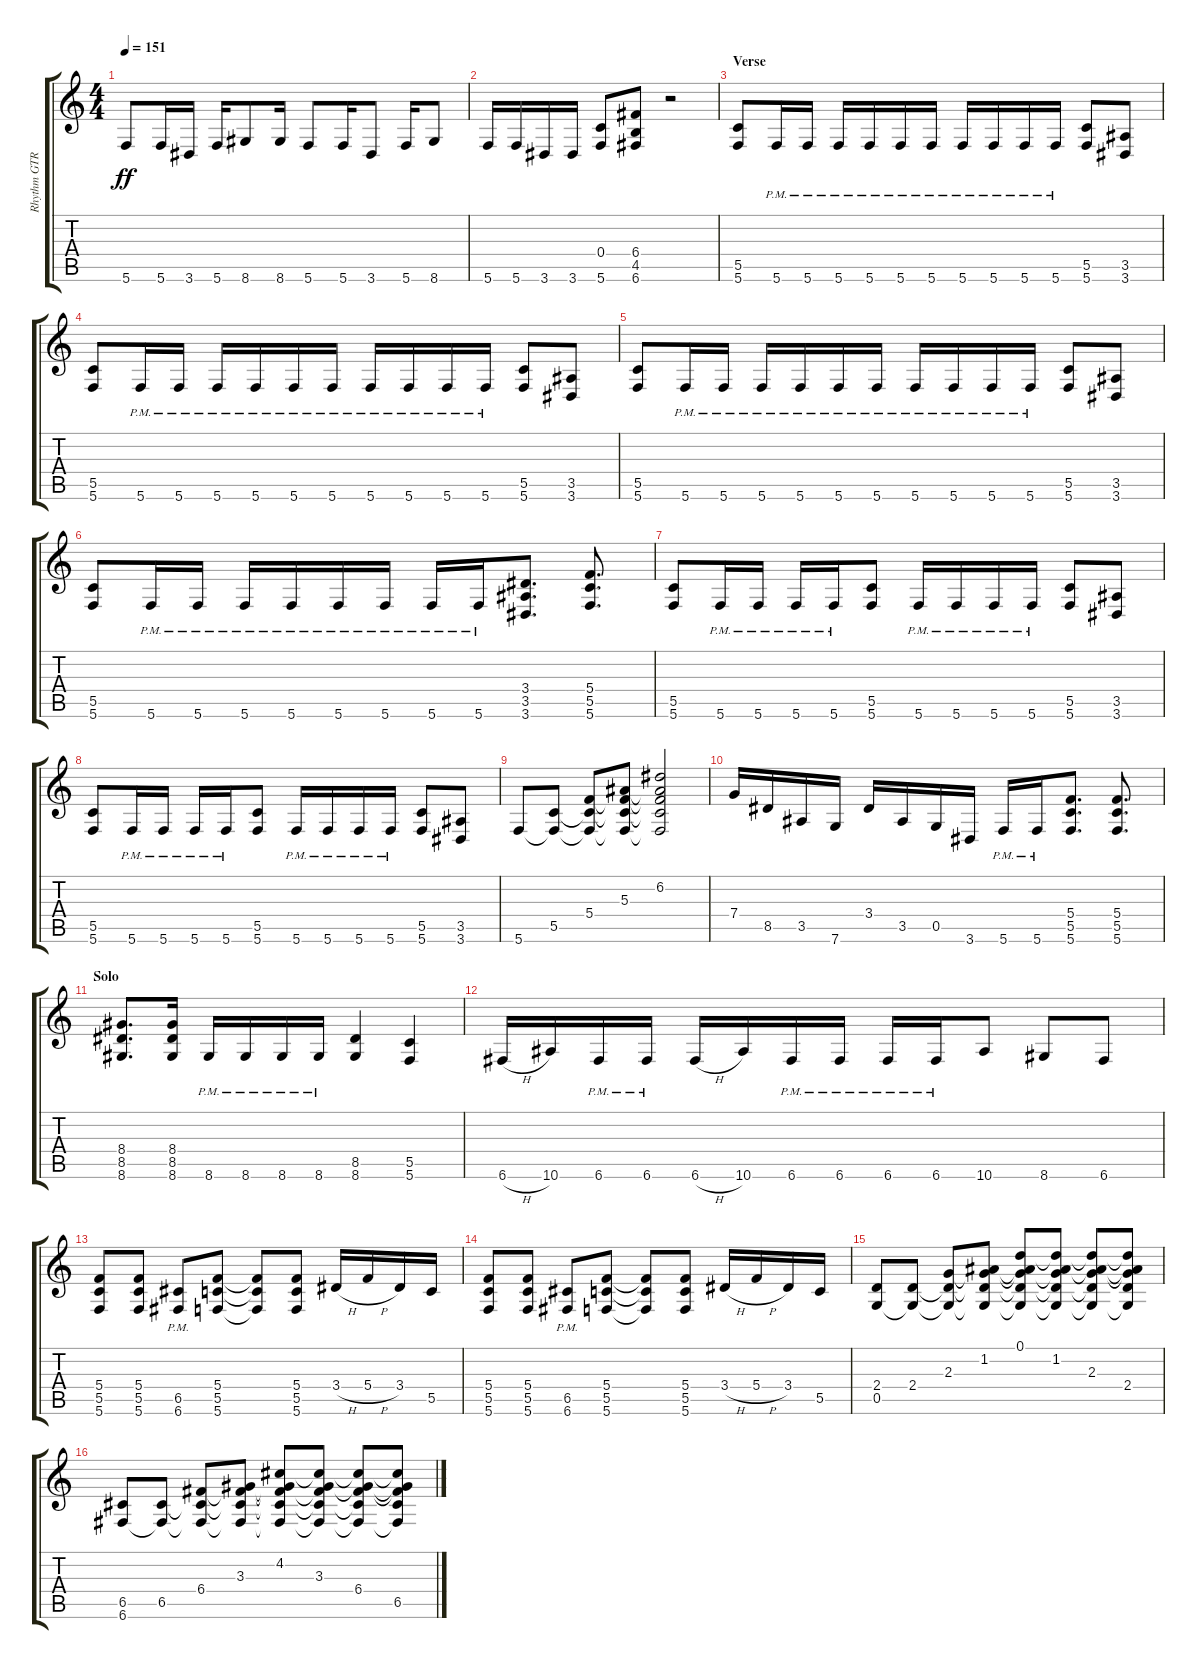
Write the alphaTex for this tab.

\track ("Rhythm GTR 1" "Rhythm GTR") {instrument overdrivenguitar}
\staff {score tabs}
\tuning (D4 A3 F3 C3 G2 C2) {hide}
\ts (4 4)
\tempo 151
\clef g2
\ks aminor
5.6.8{dy ff} 5.6.16 3.6.16 5.6.16 8.6.8 8.6.16 5.6.8 5.6.16 3.6.8 5.6.16 8.6.8 |
5.6.16 5.6.16 3.6.16 3.6.16 (0.4 5.6).8 (6.4 4.5 6.6).8 r.2 |
\section ("" "Verse")
(5.5 5.6).8 5.6{pm}.16 5.6{pm}.16 5.6{pm}.16 5.6{pm}.16 5.6{pm}.16 5.6{pm}.16 5.6{pm}.16 5.6{pm}.16 5.6{pm}.16 5.6{pm}.16 (5.5 5.6).8 (3.5 3.6).8 |
(5.5 5.6).8 5.6{pm}.16 5.6{pm}.16 5.6{pm}.16 5.6{pm}.16 5.6{pm}.16 5.6{pm}.16 5.6{pm}.16 5.6{pm}.16 5.6{pm}.16 5.6{pm}.16 (5.5 5.6).8 (3.5 3.6).8 |
(5.5 5.6).8 5.6{pm}.16 5.6{pm}.16 5.6{pm}.16 5.6{pm}.16 5.6{pm}.16 5.6{pm}.16 5.6{pm}.16 5.6{pm}.16 5.6{pm}.16 5.6{pm}.16 (5.5 5.6).8 (3.5 3.6).8 |
(5.5 5.6).8 5.6{pm}.16 5.6{pm}.16 5.6{pm}.16 5.6{pm}.16 5.6{pm}.16 5.6{pm}.16 5.6{pm}.16 5.6{pm}.16 (3.4 3.5 3.6).8{d} (5.4 5.5 5.6).8{d} |
(5.5 5.6).8 5.6{pm}.16 5.6{pm}.16 5.6{pm}.16 5.6{pm}.16 (5.5 5.6).8 5.6{pm}.16 5.6{pm}.16 5.6{pm}.16 5.6{pm}.16 (5.5 5.6).8 (3.5 3.6).8 |
(5.5 5.6).8 5.6{pm}.16 5.6{pm}.16 5.6{pm}.16 5.6{pm}.16 (5.5 5.6).8 5.6{pm}.16 5.6{pm}.16 5.6{pm}.16 5.6{pm}.16 (5.5 5.6).8 (3.5 3.6).8 |
5.6.8 (5.5 5.6{t}).8 (5.4 5.5{t} 5.6{t}).8 (5.3 5.4{t} 5.5{t} 5.6{t}).8 (6.2 5.3{t} 5.4{t} 5.5{t} 5.6{t}).2 |
7.4.16 8.5.16 3.5.16 7.6.16 3.4.16 3.5.16 0.5.16 3.6.16 5.6{pm}.16 5.6{pm}.16 (5.4 5.5 5.6).8{d} (5.4 5.5 5.6).8{d} |
\section ("" "Solo")
(8.4 8.5 8.6).8{d} (8.4 8.5 8.6).16 8.6{pm}.16 8.6{pm}.16 8.6{pm}.16 8.6{pm}.16 (8.5 8.6).4 (5.5 5.6).4 |
6.6{h}.16 10.6.16 6.6{pm}.16 6.6{pm}.16 6.6{h}.16 10.6.16 6.6{pm}.16 6.6{pm}.16 6.6{pm}.16 6.6{pm}.16 10.6.8 8.6.8 6.6.8 |
(5.4 5.5 5.6).8 (5.4 5.5 5.6).8 (6.5{pm} 6.6{pm}).8 (5.4 5.5 5.6).8 (5.4{t} 5.5{t} 5.6{t}).8 (5.4 5.5 5.6).8 3.4{h}.16 5.4{h}.16 3.4.16 5.5.16 |
(5.4 5.5 5.6).8 (5.4 5.5 5.6).8 (6.5{pm} 6.6{pm}).8 (5.4 5.5 5.6).8 (5.4{t} 5.5{t} 5.6{t}).8 (5.4 5.5 5.6).8 3.4{h}.16 5.4{h}.16 3.4.16 5.5.16 |
(2.4 0.5).8 (2.4 0.5{t}).8 (2.3 2.4{t} 0.5{t}).8 (1.2 2.3{t} 2.4{t} 0.5{t}).8 (0.1 1.2{t} 2.3{t} 2.4{t} 0.5{t}).8 (0.1{t} 1.2 2.3{t} 2.4{t} 0.5{t}).8 (0.1{t} 1.2{t} 2.3 2.4{t} 0.5{t}).8 (0.1{t} 1.2{t} 2.3{t} 2.4 0.5{t}).8 |
(6.5 6.6).8 (6.5 6.6{t}).8 (6.4 6.5{t} 6.6{t}).8 (3.3 6.4{t} 6.5{t} 6.6{t}).8 (4.2 3.3{t} 6.4{t} 6.5{t} 6.6{t}).8 (4.2{t} 3.3 6.4{t} 6.5{t} 6.6{t}).8 (4.2{t} 3.3{t} 6.4 6.5{t} 6.6{t}).8 (4.2{t} 3.3{t} 6.4{t} 6.5 6.6{t}).8
